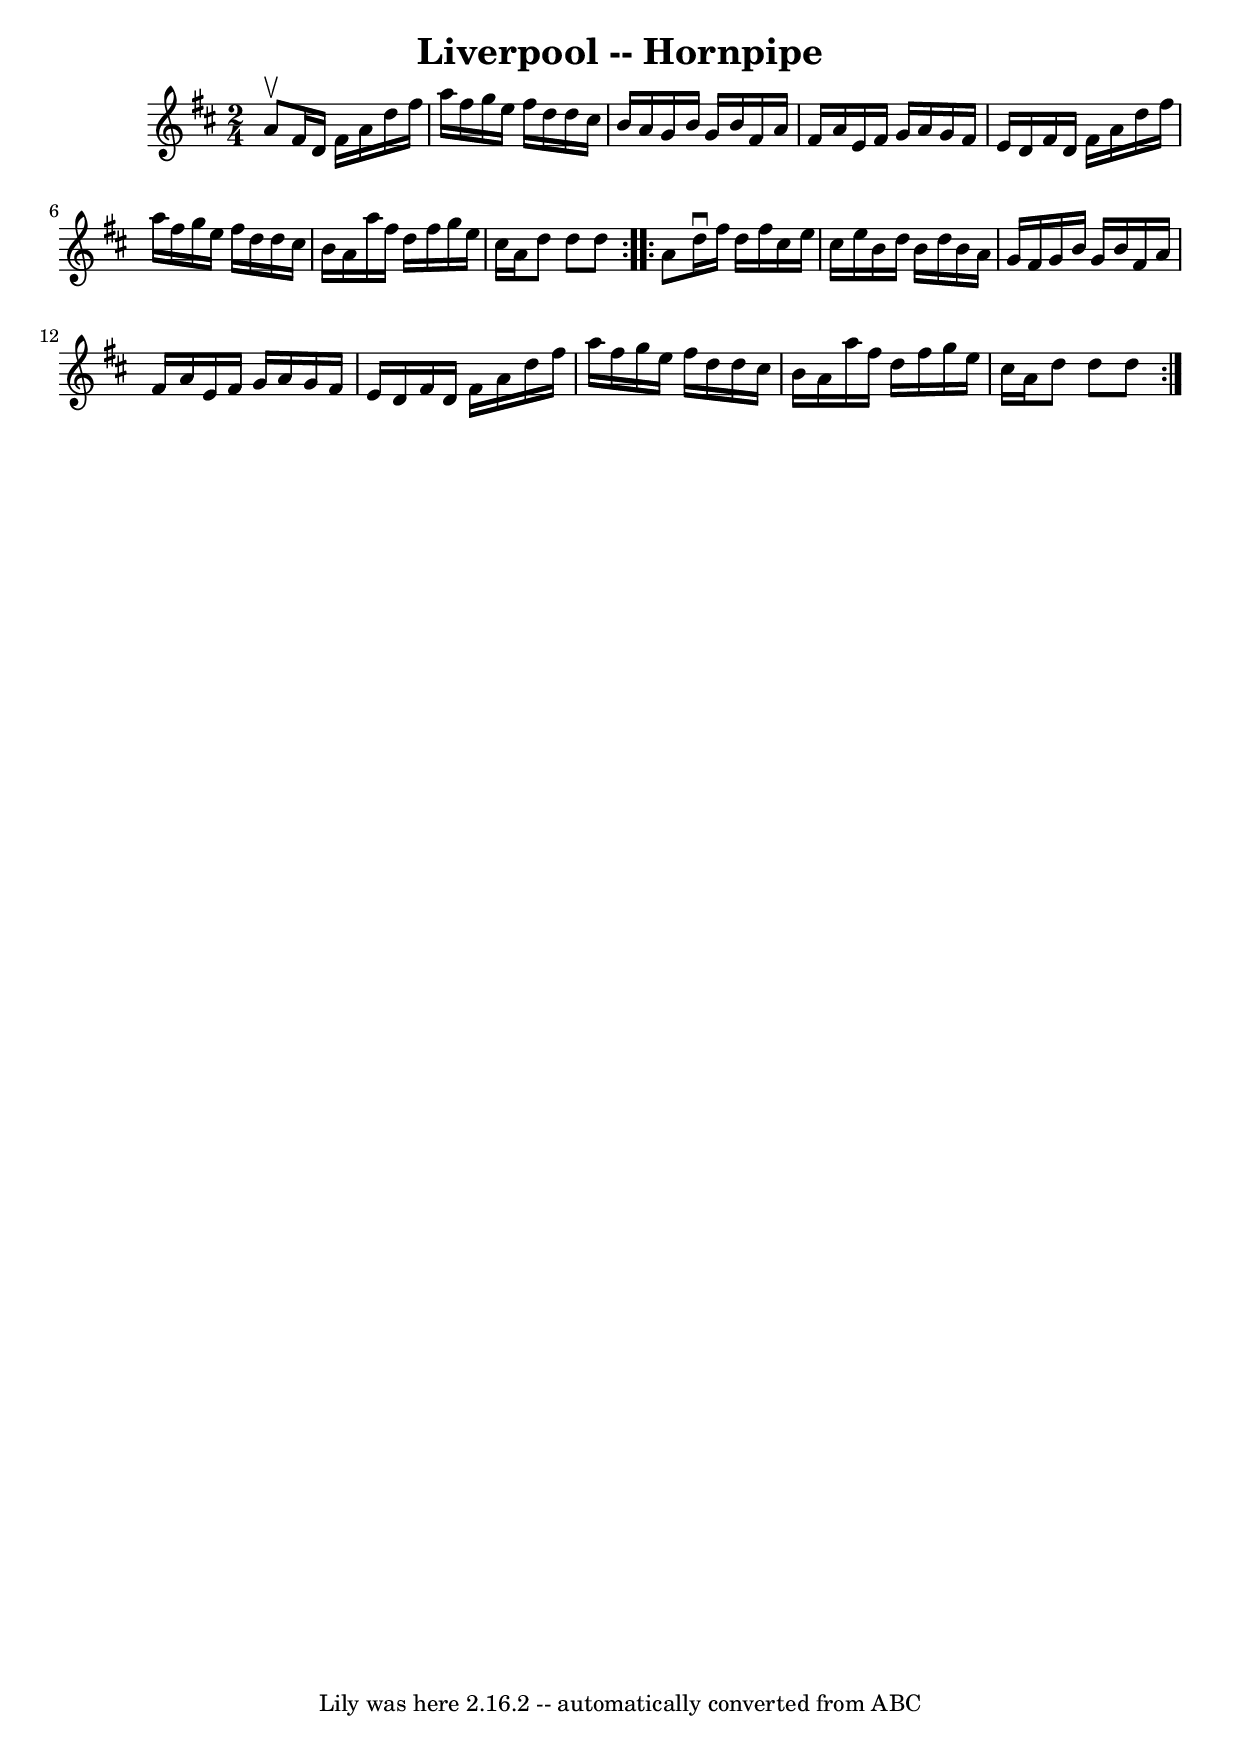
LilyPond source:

\version "2.16.2"
\include "Mammoth.ily"
\header {
  %% book = "Cole's 1000 Fiddle Tunes"
  crossRefNumber = "1"
  footnotes = ""
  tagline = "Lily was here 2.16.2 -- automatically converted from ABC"
  title = "Liverpool -- Hornpipe"

}
voicedefault =  {



  \repeat volta 2 {

    \time 2/4 
    \key d \major     a'8^\upbow  |
    fis'16 d'16 fis'16         a'16 d''16 fis''16 a''16 fis''16   |
    g''16 e''16         fis''16 d''16 d''16 cis''16 b'16 a'16   |
    g'16 b'16        g'16 b'16 fis'16 a'16 fis'16 a'16   |
    e'16 fis'16         g'16 a'16 g'16 fis'16 e'16 d'16   |
    fis'16 d'16         fis'16 a'16 d''16 fis''16 a''16 fis''16   |
    g''16         e''16 fis''16 d''16 d''16 cis''16 b'16 a'16   |
    a''16      fis''16 d''16 fis''16 g''16 e''16 cis''16 a'16   |
    
    d''8 d''8 d''8  
  }     
  \repeat volta 2 {     a'8   |
    d''16^\downbow      fis''16 d''16 fis''16 cis''16 e''16 cis''16 e''16   |
         b'16 d''16 b'16 d''16 b'16 a'16 g'16 fis'16   |
         g'16 b'16 g'16 b'16 fis'16 a'16 fis'16 a'16   |
         e'16 fis'16 g'16 a'16 g'16 fis'16 e'16 d'16   |
         fis'16 d'16 fis'16 a'16 d''16 fis''16 a''16 fis''16    |
    g''16 e''16 fis''16 d''16 d''16 cis''16 b'16         a'16   |
    a''16 fis''16 d''16 fis''16 g''16 e''16         cis''16 a'16   |
    d''8 d''8 d''8  
  }   

}

\score{
  <<

    \context Staff="default"
    {
      \voicedefault 
      
    }

  >>
  \layout {
    
  }
  \midi {
  }

}
